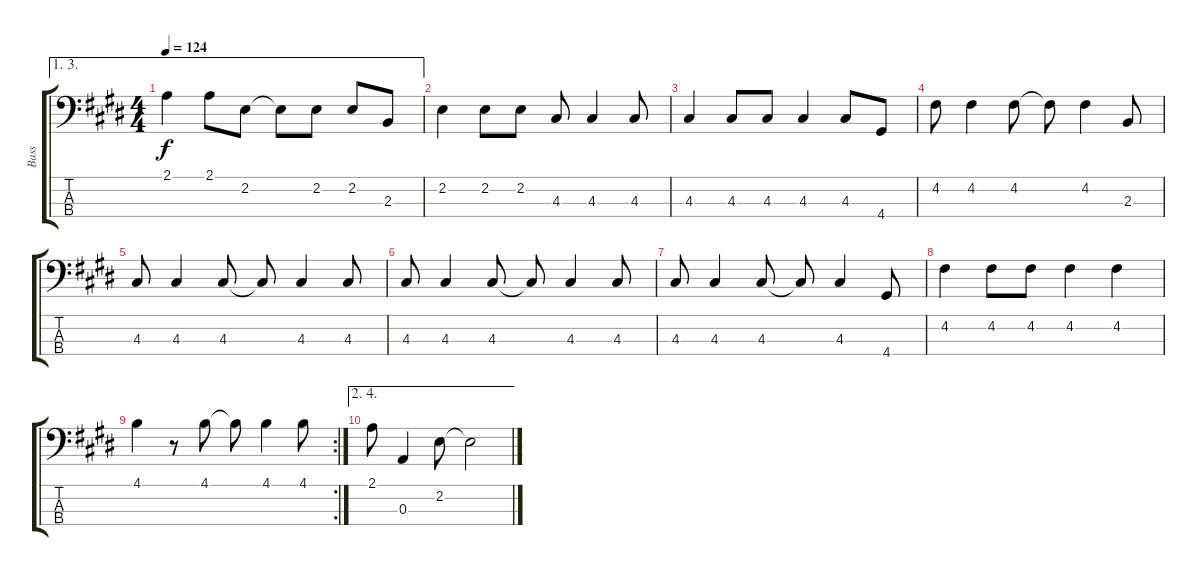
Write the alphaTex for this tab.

\track ("Bass" "Bass") {instrument electricbasspick}
\staff {score tabs}
\tuning (G2 D2 A1 E1) {hide}
\ae (1 3)
\ts (4 4)
\tempo 124
\clef f4
\ks e
2.1.4{dy f} 2.1.8 2.2.8 2.2{t}.8 2.2.8 2.2.8 2.3.8 |
2.2.4 2.2.8 2.2.8 4.3.8 4.3.4 4.3.8 |
4.3.4 4.3.8 4.3.8 4.3.4 4.3.8 4.4.8 |
4.2.8 4.2.4 4.2.8 4.2{t}.8 4.2.4 2.3.8 |
4.3.8 4.3.4 4.3.8 4.3{t}.8 4.3.4 4.3.8 |
4.3.8 4.3.4 4.3.8 4.3{t}.8 4.3.4 4.3.8 |
4.3.8 4.3.4 4.3.8 4.3{t}.8 4.3.4 4.4.8 |
4.2.4 4.2.8 4.2.8 4.2.4 4.2.4 |
\rc 2
4.1.4 r.8 4.1.8 4.1{t}.8 4.1.4 4.1.8 |
\ae (2 4)
2.1.8 0.3.4 2.2.8 2.2{t}.2
